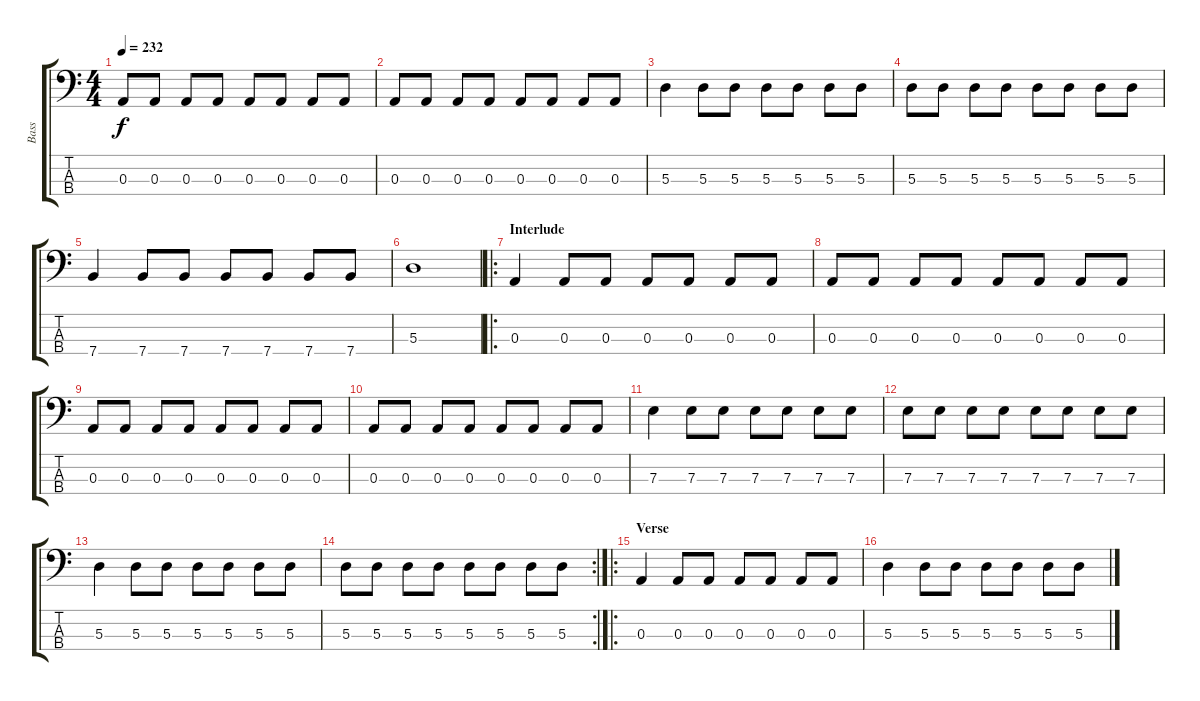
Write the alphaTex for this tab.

\track ("Bass" "Bass") {instrument slapbass2}
\staff {score tabs}
\tuning (G2 D2 A1 E1) {hide}
\ts (4 4)
\tempo 232
\clef f4
\ks c
0.3.8{dy f} 0.3.8 0.3.8 0.3.8 0.3.8 0.3.8 0.3.8 0.3.8 |
0.3.8 0.3.8 0.3.8 0.3.8 0.3.8 0.3.8 0.3.8 0.3.8 |
5.3.4 5.3.8 5.3.8 5.3.8 5.3.8 5.3.8 5.3.8 |
5.3.8 5.3.8 5.3.8 5.3.8 5.3.8 5.3.8 5.3.8 5.3.8 |
7.4.4 7.4.8 7.4.8 7.4.8 7.4.8 7.4.8 7.4.8 |
5.3.1 |
\ro
\section ("" "Interlude")
0.3.4 0.3.8 0.3.8 0.3.8 0.3.8 0.3.8 0.3.8 |
0.3.8 0.3.8 0.3.8 0.3.8 0.3.8 0.3.8 0.3.8 0.3.8 |
0.3.8 0.3.8 0.3.8 0.3.8 0.3.8 0.3.8 0.3.8 0.3.8 |
0.3.8 0.3.8 0.3.8 0.3.8 0.3.8 0.3.8 0.3.8 0.3.8 |
7.3.4 7.3.8 7.3.8 7.3.8 7.3.8 7.3.8 7.3.8 |
7.3.8 7.3.8 7.3.8 7.3.8 7.3.8 7.3.8 7.3.8 7.3.8 |
5.3.4 5.3.8 5.3.8 5.3.8 5.3.8 5.3.8 5.3.8 |
\rc 2
5.3.8 5.3.8 5.3.8 5.3.8 5.3.8 5.3.8 5.3.8 5.3.8 |
\ro
\section ("" "Verse")
0.3.4 0.3.8 0.3.8 0.3.8 0.3.8 0.3.8 0.3.8 |
5.3.4 5.3.8 5.3.8 5.3.8 5.3.8 5.3.8 5.3.8
